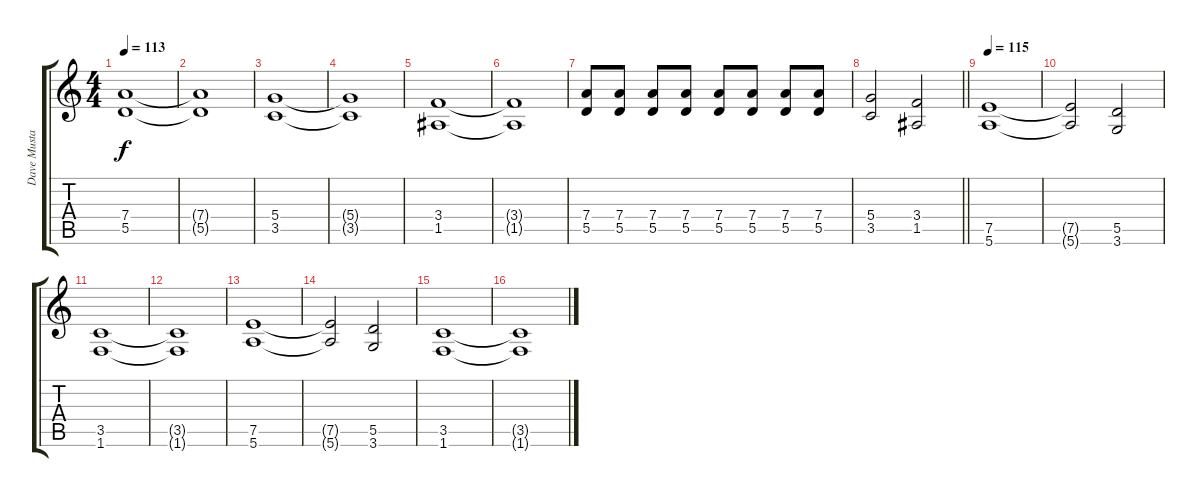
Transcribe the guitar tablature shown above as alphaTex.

\track ("Dave Mustaine" "Dave Musta") {instrument distortionguitar}
\staff {score tabs}
\tuning (E4 B3 G3 D3 A2 E2) {hide}
\ts (4 4)
\tempo 113
\clef g2
\ks c
(7.4 5.5).1{dy f volume 6} |
(7.4{t} 5.5{t}).1{volume 16} |
(5.4 3.5).1{volume 8} |
(5.4{t} 3.5{t}).1{volume 16} |
(3.4 1.5).1{volume 7} |
(3.4{t} 1.5{t}).1 |
(7.4 5.5).8{volume 12} (7.4 5.5).8 (7.4 5.5).8 (7.4 5.5).8 (7.4 5.5).8 (7.4 5.5).8 (7.4 5.5).8 (7.4 5.5).8 |
\barLineRight lightlight
(5.4 3.5).2 (3.4 1.5).2 |
\tempo 115
(7.5 5.6).1{volume 16 instrument distortionguitar} |
(7.5{t} 5.6{t}).2 (5.5 3.6).2 |
(3.5 1.6).1 |
(3.5{t} 1.6{t}).1 |
(7.5 5.6).1 |
(7.5{t} 5.6{t}).2 (5.5 3.6).2 |
(3.5 1.6).1 |
(3.5{t} 1.6{t}).1
